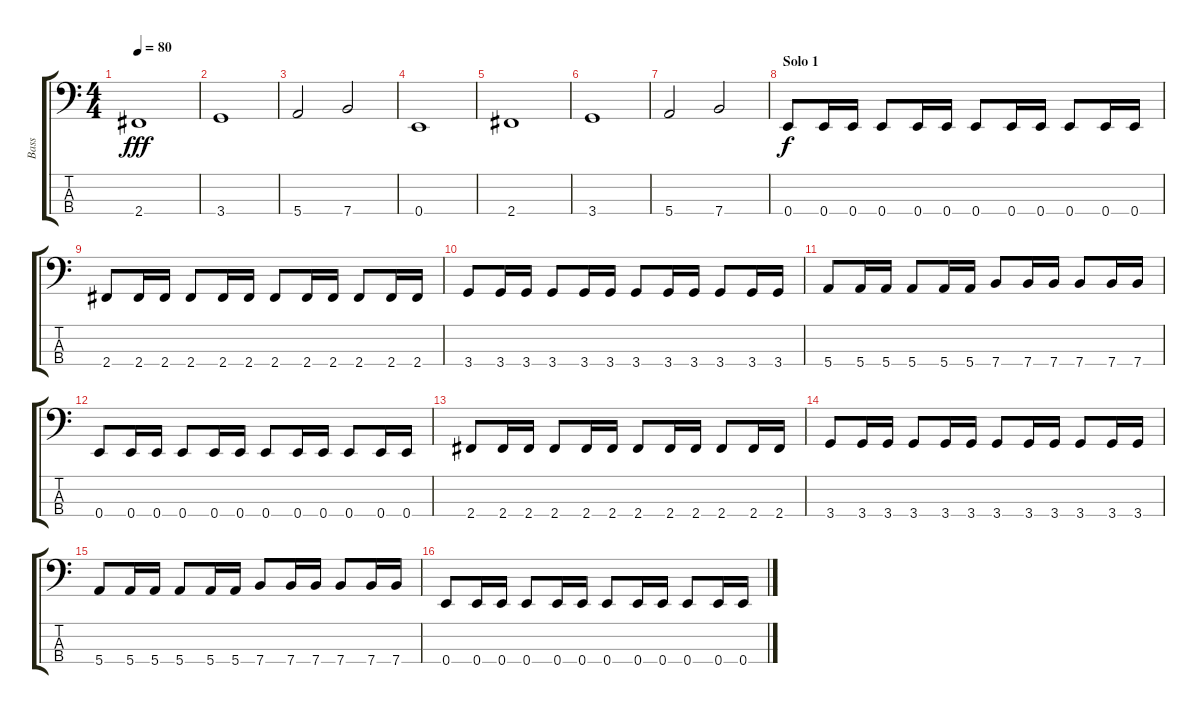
\track ("Bass" "Bass") {instrument electricbassfinger}
\staff {score tabs}
\tuning (G2 D2 A1 E1) {hide}
\ts (4 4)
\tempo 80
\clef f4
\ks c
2.4.1{dy fff} |
3.4.1 |
5.4.2 7.4.2 |
0.4.1 |
2.4.1 |
3.4.1 |
5.4.2 7.4.2 |
\section ("" "Solo 1")
0.4.8{dy f} 0.4.16 0.4.16 0.4.8 0.4.16 0.4.16 0.4.8 0.4.16 0.4.16 0.4.8 0.4.16 0.4.16 |
2.4.8 2.4.16 2.4.16 2.4.8 2.4.16 2.4.16 2.4.8 2.4.16 2.4.16 2.4.8 2.4.16 2.4.16 |
3.4.8 3.4.16 3.4.16 3.4.8 3.4.16 3.4.16 3.4.8 3.4.16 3.4.16 3.4.8 3.4.16 3.4.16 |
5.4.8 5.4.16 5.4.16 5.4.8 5.4.16 5.4.16 7.4.8 7.4.16 7.4.16 7.4.8 7.4.16 7.4.16 |
0.4.8 0.4.16 0.4.16 0.4.8 0.4.16 0.4.16 0.4.8 0.4.16 0.4.16 0.4.8 0.4.16 0.4.16 |
2.4.8 2.4.16 2.4.16 2.4.8 2.4.16 2.4.16 2.4.8 2.4.16 2.4.16 2.4.8 2.4.16 2.4.16 |
3.4.8 3.4.16 3.4.16 3.4.8 3.4.16 3.4.16 3.4.8 3.4.16 3.4.16 3.4.8 3.4.16 3.4.16 |
5.4.8 5.4.16 5.4.16 5.4.8 5.4.16 5.4.16 7.4.8 7.4.16 7.4.16 7.4.8 7.4.16 7.4.16 |
0.4.8 0.4.16 0.4.16 0.4.8 0.4.16 0.4.16 0.4.8 0.4.16 0.4.16 0.4.8 0.4.16 0.4.16
